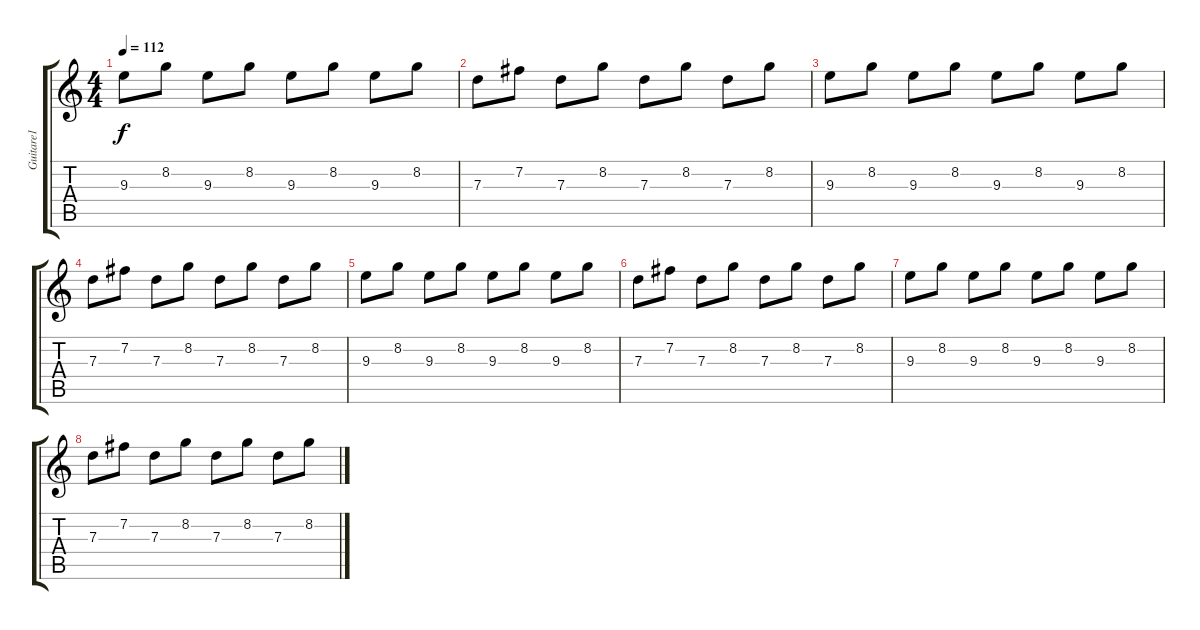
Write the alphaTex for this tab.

\track ("Guitare1" "Guitare1") {instrument electricguitarclean}
\staff {score tabs}
\tuning (E4 B3 G3 D3 A2 E2) {hide}
\ts (4 4)
\tempo 112
\clef g2
\ks c
9.3.8{dy f} 8.2.8 9.3.8 8.2.8 9.3.8 8.2.8 9.3.8 8.2.8 |
7.3.8 7.2.8 7.3.8 8.2.8 7.3.8 8.2.8 7.3.8 8.2.8 |
9.3.8 8.2.8 9.3.8 8.2.8 9.3.8 8.2.8 9.3.8 8.2.8 |
7.3.8 7.2.8 7.3.8 8.2.8 7.3.8 8.2.8 7.3.8 8.2.8 |
9.3.8 8.2.8 9.3.8 8.2.8 9.3.8 8.2.8 9.3.8 8.2.8 |
7.3.8 7.2.8 7.3.8 8.2.8 7.3.8 8.2.8 7.3.8 8.2.8 |
9.3.8 8.2.8 9.3.8 8.2.8 9.3.8 8.2.8 9.3.8 8.2.8 |
7.3.8 7.2.8 7.3.8 8.2.8 7.3.8 8.2.8 7.3.8 8.2.8
